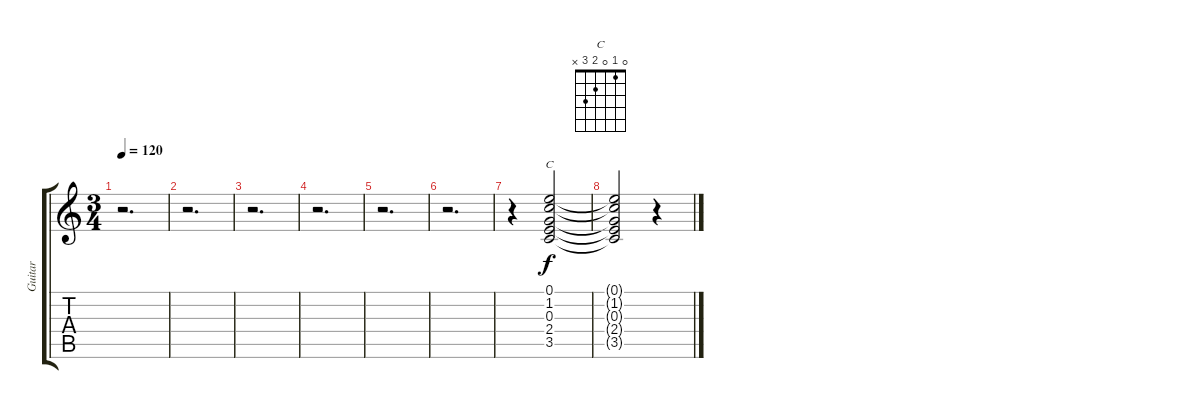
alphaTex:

\track ("Guitar" "Guitar") {instrument acousticguitarsteel}
\staff {score tabs}
\tuning (E4 B3 G3 D3 A2 E2) {hide}
\chord ("C" 0 1 0 2 3 x)
\ts (3 4)
\tempo 120
\clef g2
\ks c
r.2{d dy f} |
r.2{d} |
r.2{d} |
r.2{d} |
r.2{d} |
r.2{d} |
r.4 (0.1 1.2 0.3 2.4 3.5).2{ch "C"} |
(0.1{t} 1.2{t} 0.3{t} 2.4{t} 3.5{t}).2 r.4
